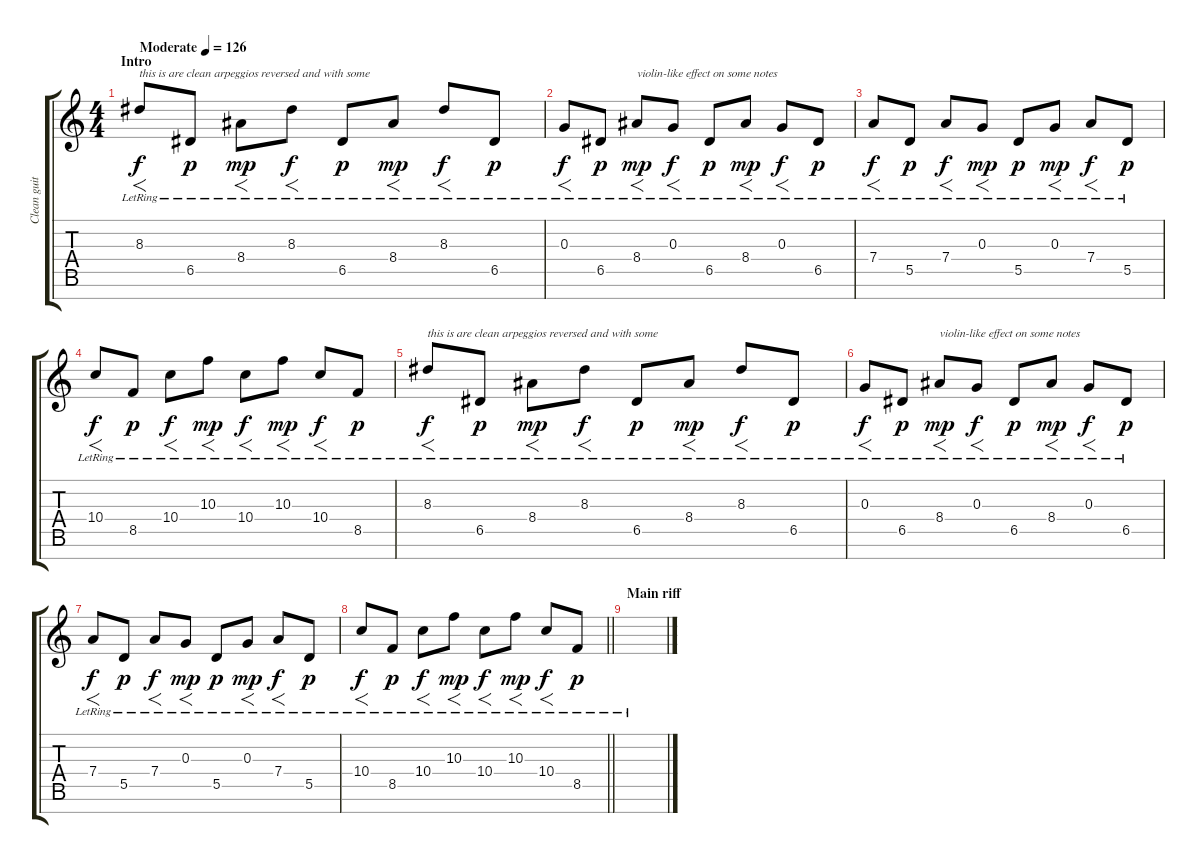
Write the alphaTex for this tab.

\track ("Clean guitar" "Clean guit") {instrument acousticguitarsteel}
\staff {score tabs}
\tuning (E4 B3 G3 D3 A2 E2 B1) {hide}
\ts (4 4)
\section ("" "Intro")
\tempo (126 "Moderate")
\clef g2
\ks c
8.3{lr}.8{f txt "this is are clean arpeggios reversed and with some" dy f instrument acousticguitarsteel} 6.5{lr}.8{dy p} 8.4{lr}.8{f dy mp} 8.3{lr}.8{f dy f} 6.5{lr}.8{dy p} 8.4{lr}.8{f dy mp} 8.3{lr}.8{f dy f} 6.5{lr}.8{dy p} |
0.3{lr}.8{f dy f} 6.5{lr}.8{dy p} 8.4{lr}.8{f txt "violin-like effect on some notes" dy mp} 0.3{lr}.8{f dy f} 6.5{lr}.8{dy p} 8.4{lr}.8{f dy mp} 0.3{lr}.8{f dy f} 6.5{lr}.8{dy p} |
7.4{lr}.8{f dy f} 5.5{lr}.8{dy p} 7.4{lr}.8{f dy f} 0.3{lr}.8{f dy mp} 5.5{lr}.8{dy p} 0.3{lr}.8{f dy mp} 7.4{lr}.8{f dy f} 5.5{lr}.8{dy p} |
10.4{lr}.8{f dy f} 8.5{lr}.8{dy p} 10.4{lr}.8{f dy f} 10.3{lr}.8{f dy mp} 10.4{lr}.8{f dy f} 10.3{lr}.8{f dy mp} 10.4{lr}.8{f dy f} 8.5{lr}.8{dy p} |
8.3{lr}.8{f txt "this is are clean arpeggios reversed and with some" dy f} 6.5{lr}.8{dy p} 8.4{lr}.8{f dy mp} 8.3{lr}.8{f dy f} 6.5{lr}.8{dy p} 8.4{lr}.8{f dy mp} 8.3{lr}.8{f dy f} 6.5{lr}.8{dy p} |
0.3{lr}.8{f dy f} 6.5{lr}.8{dy p} 8.4{lr}.8{f txt "violin-like effect on some notes" dy mp} 0.3{lr}.8{f dy f} 6.5{lr}.8{dy p} 8.4{lr}.8{f dy mp} 0.3{lr}.8{f dy f} 6.5{lr}.8{dy p} |
7.4{lr}.8{f dy f} 5.5{lr}.8{dy p} 7.4{lr}.8{f dy f} 0.3{lr}.8{f dy mp} 5.5{lr}.8{dy p} 0.3{lr}.8{f dy mp} 7.4{lr}.8{f dy f} 5.5{lr}.8{dy p} |
\barLineRight lightlight
10.4{lr}.8{f dy f} 8.5{lr}.8{dy p} 10.4{lr}.8{f dy f} 10.3{lr}.8{f dy mp} 10.4{lr}.8{f dy f} 10.3{lr}.8{f dy mp} 10.4{lr}.8{f dy f} 8.5{lr}.8{dy p} |
\section ("" "Main riff")
